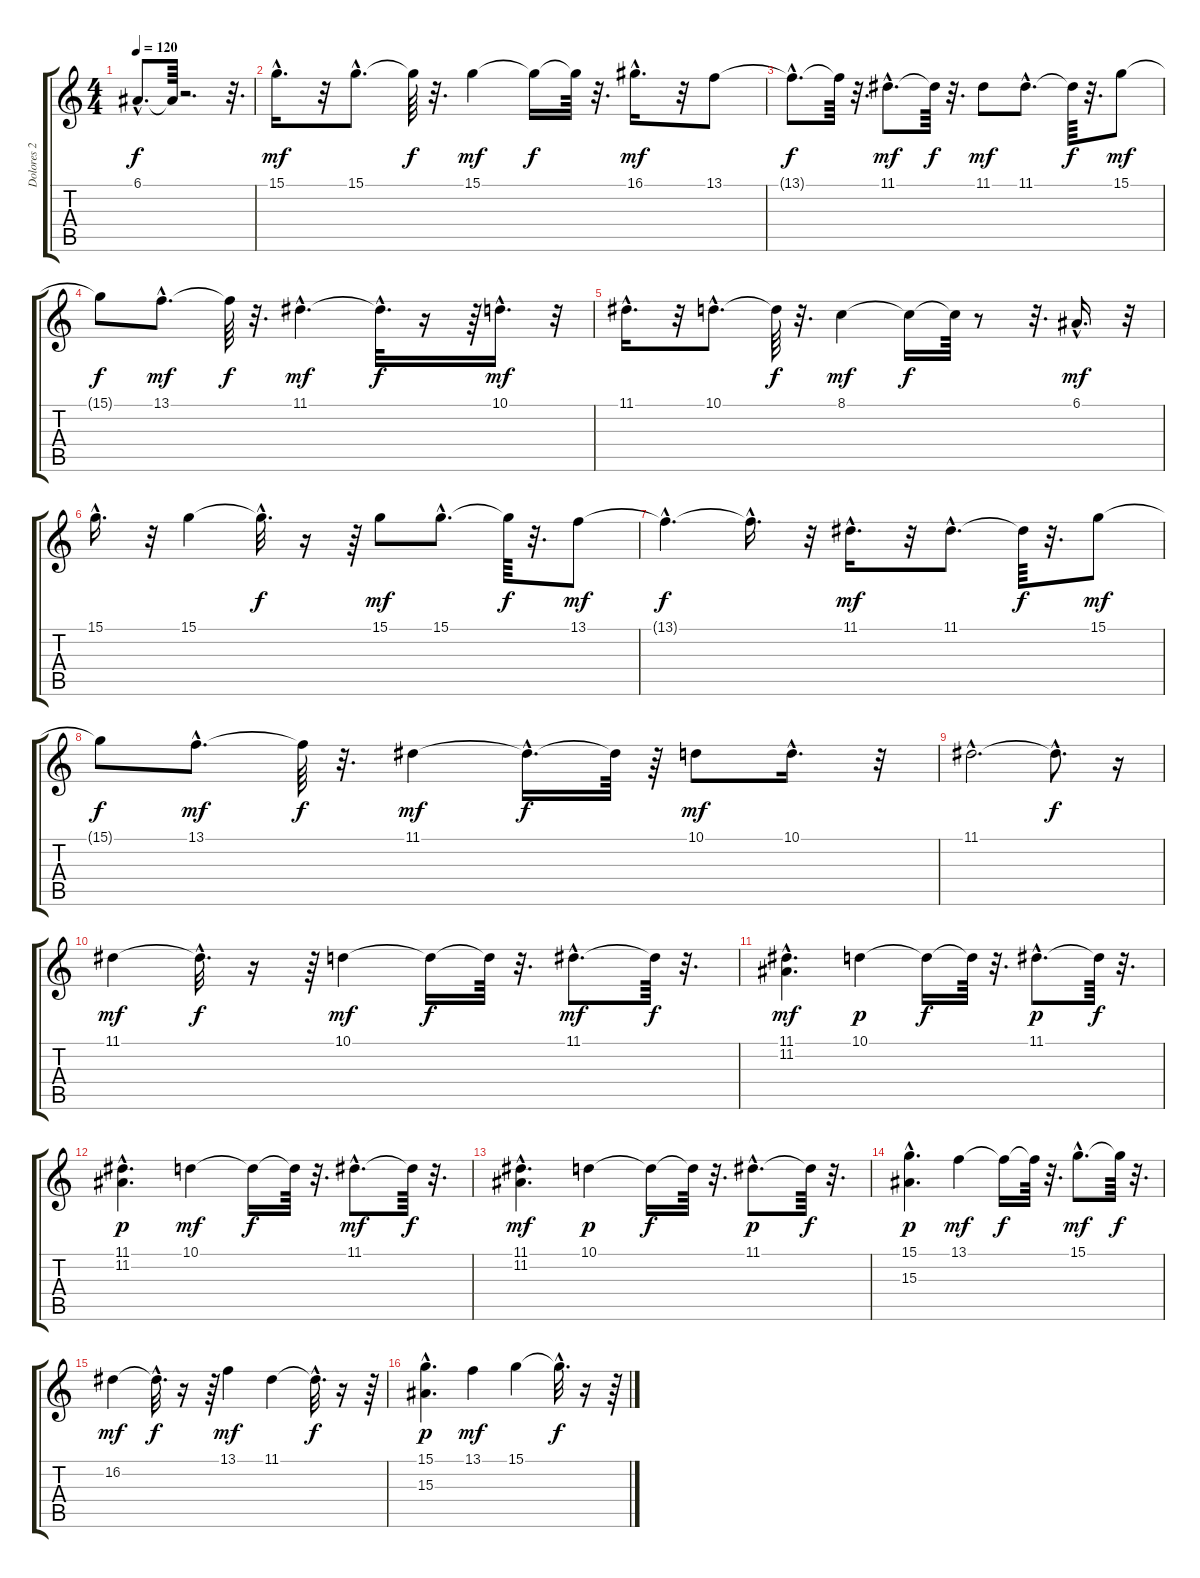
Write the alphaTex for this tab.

\track ("Dolores 2" "Dolores 2") {instrument pad3polysynth}
\staff {score tabs}
\tuning (E4 B3 G3 D3 A2 E2) {hide}
\ts (4 4)
\tempo 120
\clef g2
\ks c
6.1{hac t}.8{d dy f} 6.1{t}.64 r.2{d} r.32{d} |
15.1{hac}.16{d dy mf} r.32 15.1{hac}.8{d} 15.1{t}.64{dy f} r.32{d} 15.1.4{dy mf} 15.1{t}.16{dy f} 15.1{t}.64 r.32{d} 16.1{hac}.16{d dy mf} r.32 13.1.8 |
13.1{hac t}.8{d dy f} 13.1{t}.64 r.32{d} 11.1{hac}.8{d dy mf} 11.1{t}.64{dy f} r.32{d} 11.1.8{dy mf} 11.1{hac}.8{d} 11.1{t}.64{dy f} r.32{d} 15.1.8{dy mf} |
15.1{t}.8{dy f} 13.1{hac}.8{d dy mf} 13.1{t}.64{dy f} r.32{d} 11.1{hac}.4{d dy mf} 11.1{hac t}.32{d dy f} r.16 r.64 10.1{hac}.16{d dy mf} r.32 |
11.1{hac}.16{d} r.32 10.1{hac}.8{d} 10.1{t}.64{dy f} r.32{d} 8.1.4{dy mf} 8.1{t}.16{dy f} 8.1{t}.64 r.8 r.32{d} 6.1{hac}.16{d dy mf} r.32 |
15.1{hac}.16{d} r.32 15.1.4 15.1{hac t}.32{d dy f} r.16 r.64 15.1.8{dy mf} 15.1{hac}.8{d} 15.1{t}.64{dy f} r.32{d} 13.1.8{dy mf} |
13.1{hac t}.4{d dy f} 13.1{hac t}.16{d} r.32 11.1{hac}.16{d dy mf} r.32 11.1{hac}.8{d} 11.1{t}.64{dy f} r.32{d} 15.1.8{dy mf} |
15.1{t}.8{dy f} 13.1{hac}.8{d dy mf} 13.1{t}.64{dy f} r.32{d} 11.1.4{dy mf} 11.1{hac t}.16{d dy f} 11.1{t}.64 r.64 10.1.8{dy mf} 10.1{hac}.16{d} r.32 |
11.1{hac}.2{d} 11.1{hac t}.8{d dy f} r.16 |
11.1.4{dy mf} 11.1{hac t}.32{d dy f} r.16 r.64 10.1.4{dy mf} 10.1{t}.16{dy f} 10.1{t}.64 r.32{d} 11.1{hac}.8{d dy mf} 11.1{t}.64{dy f} r.32{d} |
(11.1 11.2{hac}).4{d dy mf} 10.1.4{dy p} 10.1{t}.16{dy f} 10.1{t}.64 r.32{d} 11.1{hac}.8{d dy p} 11.1{t}.64{dy f} r.32{d} |
(11.1 11.2{hac}).4{d dy p} 10.1.4{dy mf} 10.1{t}.16{dy f} 10.1{t}.64 r.32{d} 11.1{hac}.8{d dy mf} 11.1{t}.64{dy f} r.32{d} |
(11.1 11.2{hac}).4{d dy mf} 10.1.4{dy p} 10.1{t}.16{dy f} 10.1{t}.64 r.32{d} 11.1{hac}.8{d dy p} 11.1{t}.64{dy f} r.32{d} |
(15.1 15.3{hac}).4{d dy p} 13.1.4{dy mf} 13.1{t}.16{dy f} 13.1{t}.64 r.32{d} 15.1{hac}.8{d dy mf} 15.1{t}.64{dy f} r.32{d} |
16.2.4{dy mf} 16.2{hac t}.32{d dy f} r.16 r.64 13.1.4{dy mf} 11.1.4 11.1{hac t}.32{d dy f} r.16 r.64 |
(15.1 15.3{hac}).4{d dy p} 13.1.4{dy mf} 15.1.4 15.1{hac t}.32{d dy f} r.16 r.64
